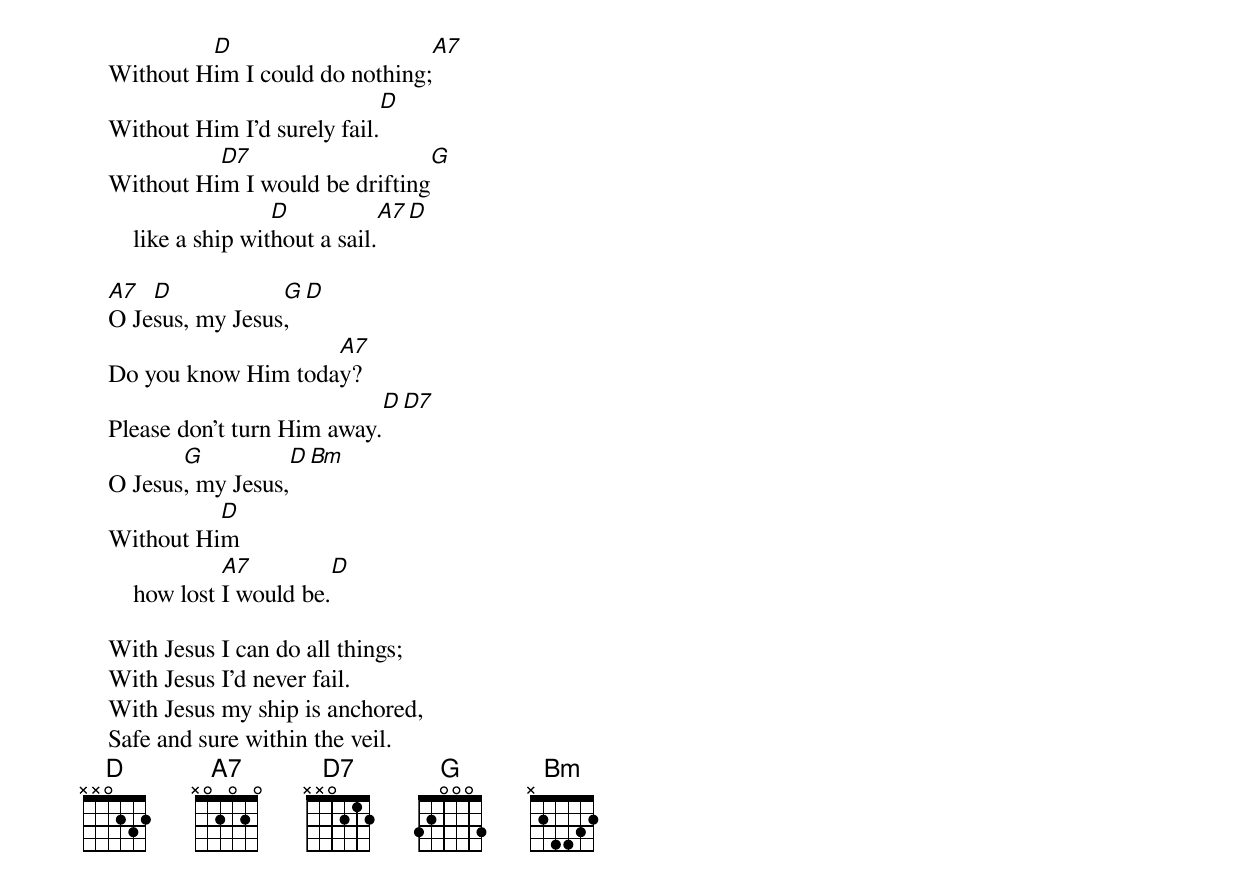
             D                                       A7
    Without Him I could do nothing;
                                                      D
    Without Him I’d surely fail.
              D7                                      G
    Without Him I would be drifting
                       D           A7        D
        like a ship without a sail.

    A7  D            G  D
    O Jesus, my Jesus,
                        A7
    Do you know Him today?
                               D                     D7
    Please don’t turn Him away.
           G                 D  Bm
    O Jesus, my Jesus,
              D
    Without Him
                 A7                     D
        how lost I would be.

    With Jesus I can do all things;
    With Jesus I’d never fail.
    With Jesus my ship is anchored,
    Safe and sure within the veil.
